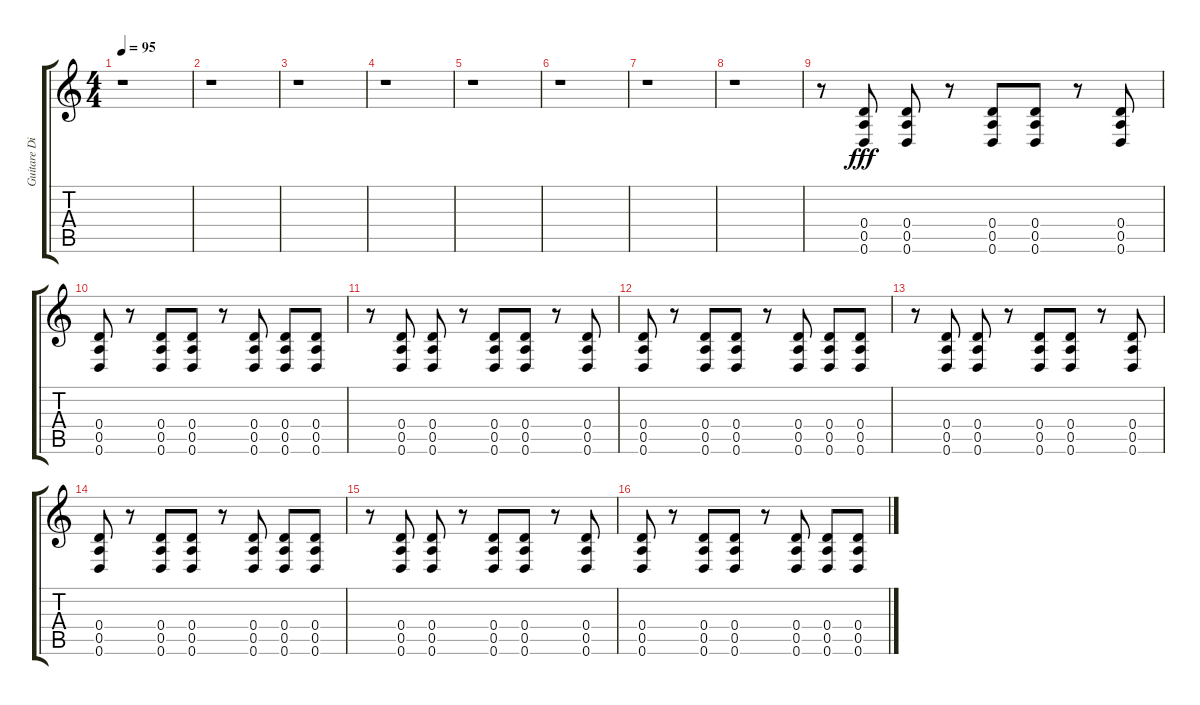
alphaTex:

\track ("Guitare Disto 1" "Guitare Di") {instrument distortionguitar}
\staff {score tabs}
\tuning (E4 B3 G3 D3 A2 D2) {hide}
\ts (4 4)
\tempo 95
\clef g2
\ks c
r.1{dy fff} |
r.1 |
r.1 |
r.1 |
r.1 |
r.1 |
r.1 |
r.1 |
r.8 (0.4 0.5 0.6).8 (0.4 0.5 0.6).8 r.8 (0.4 0.5 0.6).8 (0.4 0.5 0.6).8 r.8 (0.4 0.5 0.6).8 |
(0.4 0.5 0.6).8 r.8 (0.4 0.5 0.6).8 (0.4 0.5 0.6).8 r.8 (0.4 0.5 0.6).8 (0.4 0.5 0.6).8 (0.4 0.5 0.6).8 |
r.8 (0.4 0.5 0.6).8 (0.4 0.5 0.6).8 r.8 (0.4 0.5 0.6).8 (0.4 0.5 0.6).8 r.8 (0.4 0.5 0.6).8 |
(0.4 0.5 0.6).8 r.8 (0.4 0.5 0.6).8 (0.4 0.5 0.6).8 r.8 (0.4 0.5 0.6).8 (0.4 0.5 0.6).8 (0.4 0.5 0.6).8 |
r.8 (0.4 0.5 0.6).8 (0.4 0.5 0.6).8 r.8 (0.4 0.5 0.6).8 (0.4 0.5 0.6).8 r.8 (0.4 0.5 0.6).8 |
(0.4 0.5 0.6).8 r.8 (0.4 0.5 0.6).8 (0.4 0.5 0.6).8 r.8 (0.4 0.5 0.6).8 (0.4 0.5 0.6).8 (0.4 0.5 0.6).8 |
r.8 (0.4 0.5 0.6).8 (0.4 0.5 0.6).8 r.8 (0.4 0.5 0.6).8 (0.4 0.5 0.6).8 r.8 (0.4 0.5 0.6).8 |
(0.4 0.5 0.6).8 r.8 (0.4 0.5 0.6).8 (0.4 0.5 0.6).8 r.8 (0.4 0.5 0.6).8 (0.4 0.5 0.6).8 (0.4 0.5 0.6).8
